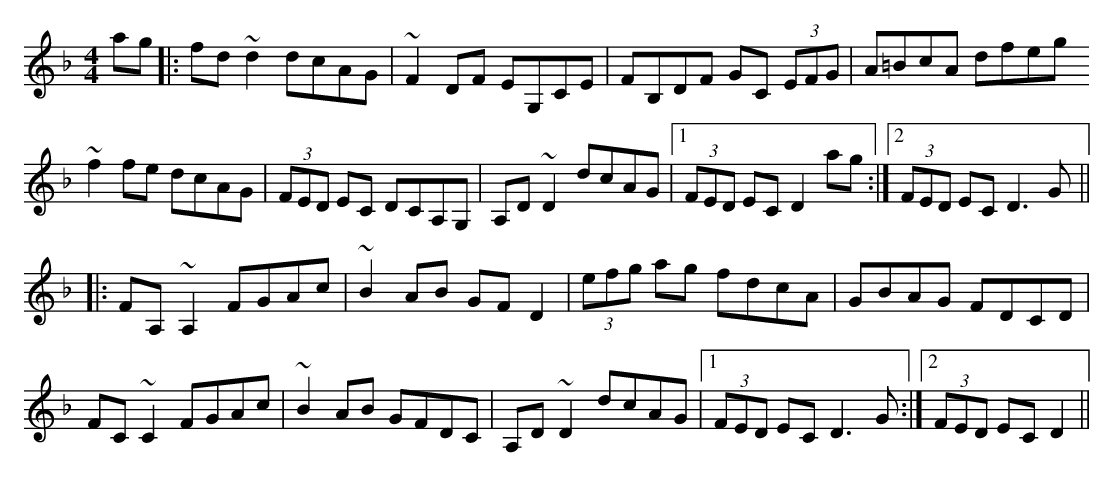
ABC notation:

X:1
M:4/4
K:Dmin
ag|:fd~d2 dcAG|~F2DF EG,CE|FB,DF GC (3EFG|A=BcA dfeg
~f2fe dcAG|(3FED EC DCA,G,|A,D~D2 dcAG|1 (3FED EC D2ag:|2 (3FED EC D3G||
|:FA,~A,2 FGAc|~B2AB GFD2|(3efg ag fdcA|GBAG FDCD|
FC~C2 FGAc|~B2AB GFDC|A,D~D2 dcAG|1 (3FED EC D3G:|2 (3FED EC D2||
